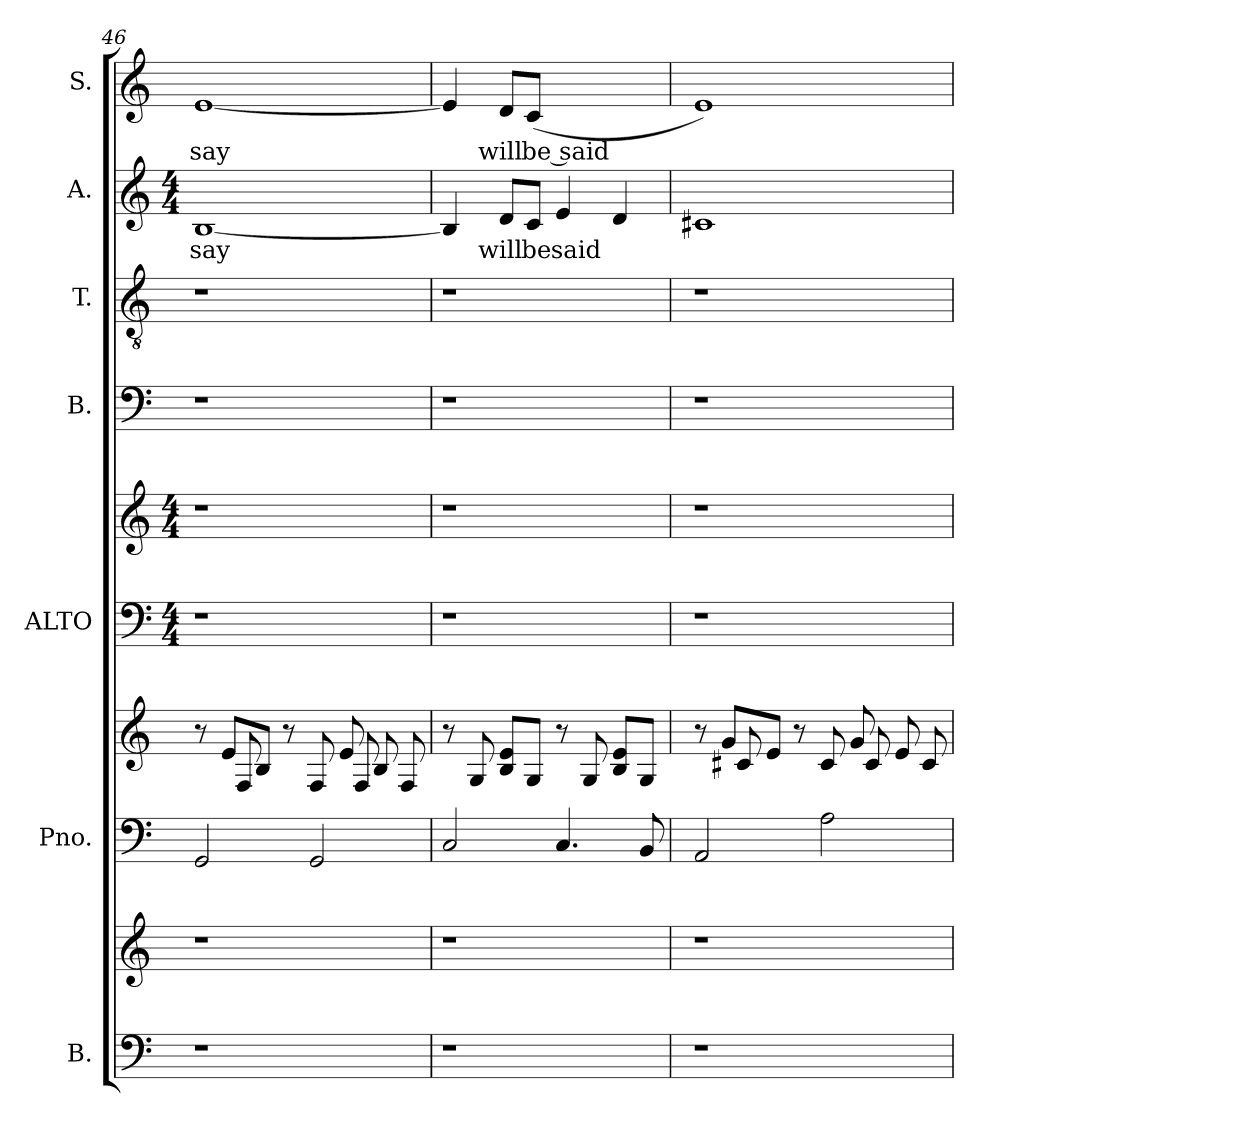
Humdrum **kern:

**kern	**kern	**kern	**kern	**kern	**kern	**kern	**kern	**kern	**text	**kern	**text
*part7	*part7	*part6	*part6	*part5	*part5	*part4	*part3	*part2	*part2	*part1	*part1
*staff10	*staff9	*staff8	*staff7	*staff6	*staff5	*staff4	*staff3	*staff2	*staff2	*staff1	*staff1
*I"B.	*	*I"Pno.	*	*I"ALTO	*	*I"B.	*I"T.	*I"A.	*	*I"S.	*
*	*	*	*	*	*	*I'B.	*I'T.	*I'A.	*	*I'S.	*
*clefF4	*clefG2	*clefF4	*clefG2	*clefF4	*clefG2	*clefF4	*clefGv2	*clefG2	*	*clefG2	*
*	*	*	*	*M4/4	*M4/4	*	*	*M4/4	*	*	*
=46	=46	=46	=46	=46	=46	=46	=46	=46	=46	=46	=46
*	*	*	*^	*	*	*	*	*	*	*	*
!	!	!	!	!	!	!	!	!	!	!LO:LY:b:cj	!	!LO:LY:b:cj
1r	1r	2GG/	8r	8ryy	1r	1r	1r	1r	[<1B	say	[<1e	say
.	.	.	8e/L	8F/	.	.	.	.	.	.	.	.
.	.	.	8B/J	4.ryy	.	.	.	.	.	.	.	.
.	.	.	8r	.	.	.	.	.	.	.	.	.
.	.	2GG/	8F/L	.	.	.	.	.	.	.	.	.
.	.	.	8e/L	8F/	.	.	.	.	.	.	.	.
.	.	.	8B/J	4ryy	.	.	.	.	.	.	.	.
.	.	.	8F/L	.	.	.	.	.	.	.	.	.
=47	=47	=47	=47	=47	=47	=47	=47	=47	=47	=47	=47	=47
1r	1r	2C/	8r	8ryy	1r	1r	1r	1r	4B/]	.	4e/]	.
.	.	.	8ryy	8G/	.	.	.	.	.	.	.	.
!	!	!	!	!	!	!	!	!	!	!LO:LY:b:cj	!	!LO:LY:b:cj
.	.	.	8B/ 8e/L	4.ryy	.	.	.	.	8d/L	will	8d/L	will
!	!	!	!	!	!	!	!	!	!	!LO:LY:b:cj	!	!LO:LY:b:cj
.	.	.	8G/J	.	.	.	.	.	8c/J	be	(>8c/J	be said
!	!	!	!	!	!	!	!	!	!	!LO:LY:b	!	!
.	.	4.C/	8r	.	.	.	.	.	4e/	said	2ryy	.
.	.	.	8ryy	8G/	.	.	.	.	.	.	.	.
.	.	.	8B/ 8e/L	4ryy	.	.	.	.	4d/	.	.	.
.	.	8BB/	8G/J	.	.	.	.	.	.	.	.	.
=48	=48	=48	=48	=48	=48	=48	=48	=48	=48	=48	=48	=48
1r	1r	2AA/	8r	8ryy	1r	1r	1r	1r	1c#X	.	1e)	.
.	.	.	8g/L	8c#X/	.	.	.	.	.	.	.	.
.	.	.	8e/J	4.ryy	.	.	.	.	.	.	.	.
.	.	.	8r	.	.	.	.	.	.	.	.	.
.	.	2A\	8c#/L	.	.	.	.	.	.	.	.	.
.	.	.	8g/L	8c#/	.	.	.	.	.	.	.	.
.	.	.	8e/J	4ryy	.	.	.	.	.	.	.	.
.	.	.	8c#/L	.	.	.	.	.	.	.	.	.
*	*	*	*v	*v	*	*	*	*	*	*	*	*
=	=	=	=	=	=	=	=	=	=	=	=
*-	*-	*-	*-	*-	*-	*-	*-	*-	*-	*-	*-
